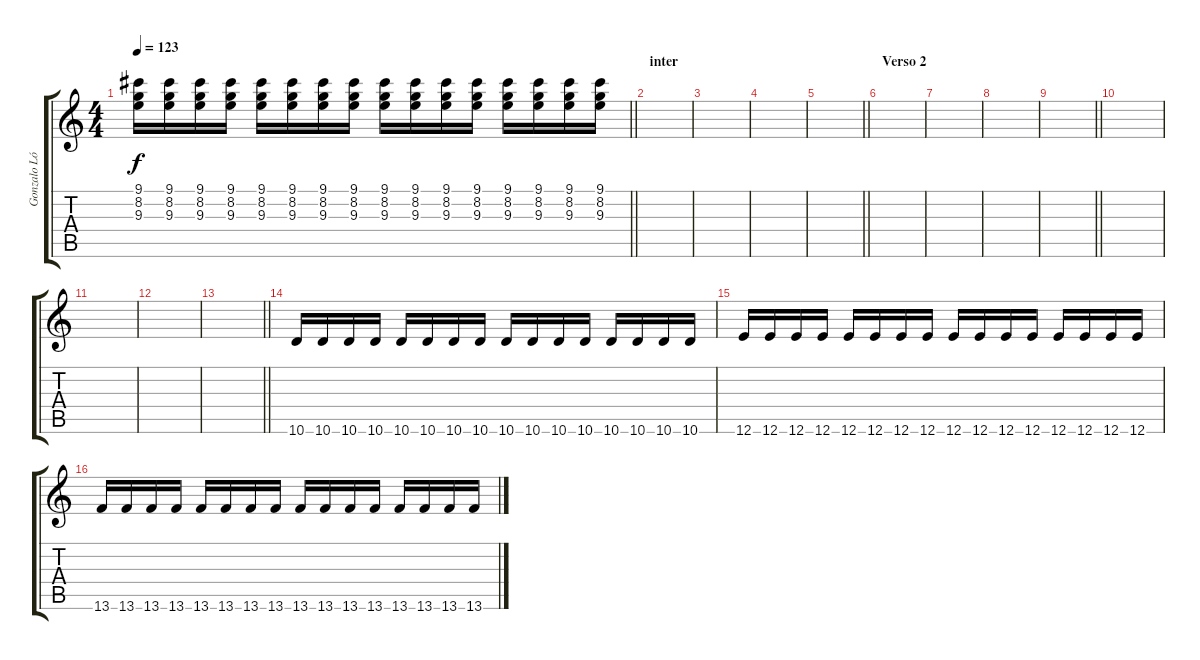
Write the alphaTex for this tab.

\track ("Gonzalo López" "Gonzalo Ló") {instrument electricguitarclean}
\staff {score tabs}
\tuning (E4 B3 G3 D3 A2 E2) {hide}
\ts (4 4)
\tempo 123
\clef g2
\barLineRight lightlight
\ks c
(9.1 8.2 9.3).16{dy f} (9.1 8.2 9.3).16 (9.1 8.2 9.3).16 (9.1 8.2 9.3).16 (9.1 8.2 9.3).16 (9.1 8.2 9.3).16 (9.1 8.2 9.3).16 (9.1 8.2 9.3).16 (9.1 8.2 9.3).16 (9.1 8.2 9.3).16 (9.1 8.2 9.3).16 (9.1 8.2 9.3).16 (9.1 8.2 9.3).16 (9.1 8.2 9.3).16 (9.1 8.2 9.3).16 (9.1 8.2 9.3).16 |
\section ("" "inter")
|
|
|
\barLineRight lightlight
|
\section ("" "Verso 2")
|
|
|
\barLineRight lightlight
|
|
|
|
\barLineRight lightlight
|
10.6.16{volume 16} 10.6.16 10.6.16 10.6.16 10.6.16 10.6.16 10.6.16 10.6.16 10.6.16 10.6.16 10.6.16 10.6.16 10.6.16 10.6.16 10.6.16 10.6.16 |
12.6.16 12.6.16 12.6.16 12.6.16 12.6.16 12.6.16 12.6.16 12.6.16 12.6.16 12.6.16 12.6.16 12.6.16 12.6.16 12.6.16 12.6.16 12.6.16 |
13.6.16 13.6.16 13.6.16 13.6.16 13.6.16 13.6.16 13.6.16 13.6.16 13.6.16 13.6.16 13.6.16 13.6.16 13.6.16 13.6.16 13.6.16 13.6.16
